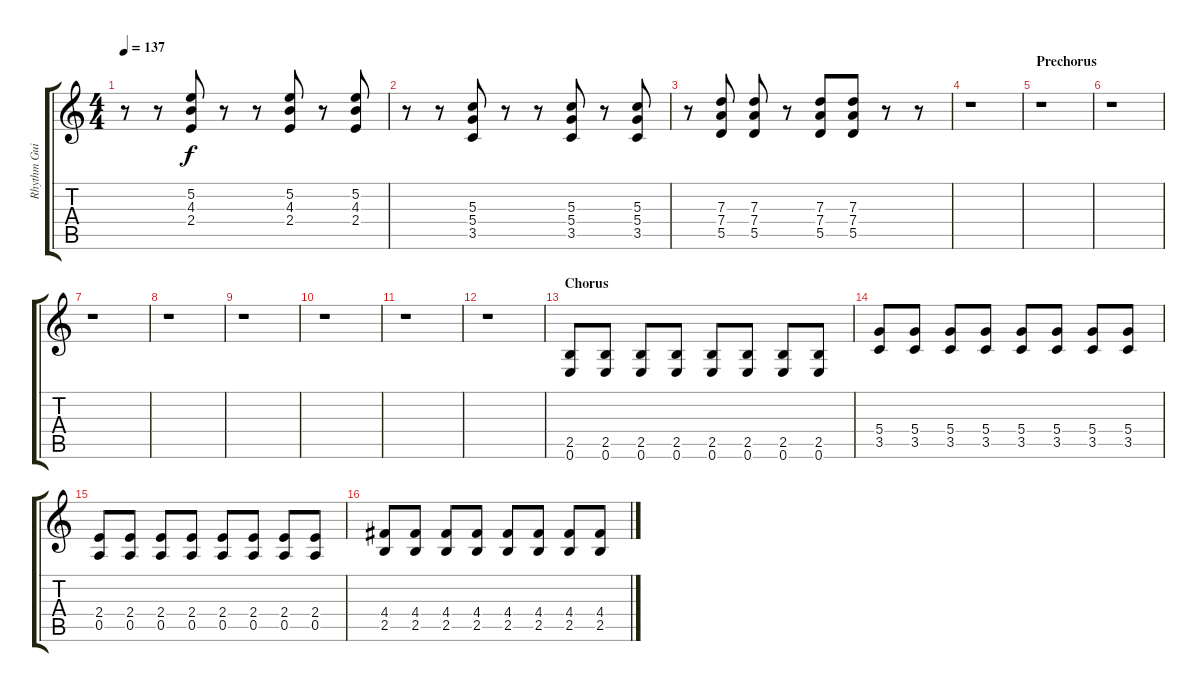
\track ("Rhythm Guitar" "Rhythm Gui") {instrument overdrivenguitar}
\staff {score tabs}
\tuning (E4 B3 G3 D3 A2 E2) {hide}
\ts (4 4)
\tempo 137
\clef g2
\ks c
r.8{dy f} r.8 (5.2 4.3 2.4).8 r.8 r.8 (5.2 4.3 2.4).8 r.8 (5.2 4.3 2.4).8 |
r.8 r.8 (5.3 5.4 3.5).8 r.8 r.8 (5.3 5.4 3.5).8 r.8 (5.3 5.4 3.5).8 |
r.8 (7.3 7.4 5.5).8 (7.3 7.4 5.5).8 r.8 (7.3 7.4 5.5).8 (7.3 7.4 5.5).8 r.8 r.8 |
r.1 |
\section ("" "Prechorus")
r.1 |
r.1 |
r.1 |
r.1 |
r.1 |
r.1 |
r.1 |
r.1 |
\section ("" "Chorus")
(2.5 0.6).8 (2.5 0.6).8 (2.5 0.6).8 (2.5 0.6).8 (2.5 0.6).8 (2.5 0.6).8 (2.5 0.6).8 (2.5 0.6).8 |
(5.4 3.5).8 (5.4 3.5).8 (5.4 3.5).8 (5.4 3.5).8 (5.4 3.5).8 (5.4 3.5).8 (5.4 3.5).8 (5.4 3.5).8 |
(2.4 0.5).8 (2.4 0.5).8 (2.4 0.5).8 (2.4 0.5).8 (2.4 0.5).8 (2.4 0.5).8 (2.4 0.5).8 (2.4 0.5).8 |
(4.4 2.5).8 (4.4 2.5).8 (4.4 2.5).8 (4.4 2.5).8 (4.4 2.5).8 (4.4 2.5).8 (4.4 2.5).8 (4.4 2.5).8
